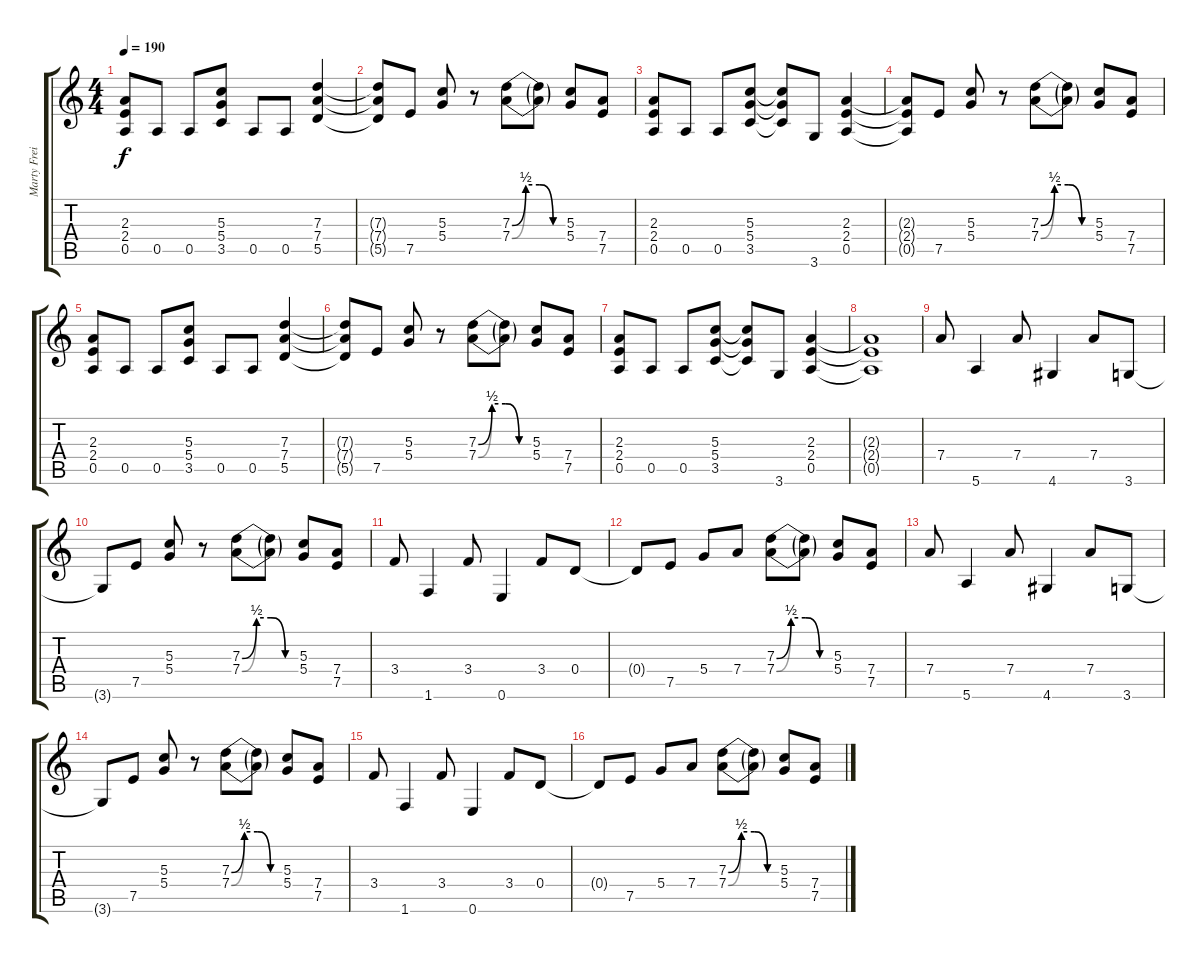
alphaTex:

\track ("Marty Freidman" "Marty Frei") {instrument distortionguitar}
\staff {score tabs}
\tuning (E4 B3 G3 D3 A2 E2) {hide}
\ts (4 4)
\tempo 190
\clef g2
\ks c
(2.3 2.4 0.5).8{dy f} 0.5.8 0.5.8 (5.3 5.4 3.5).8 0.5.8 0.5.8 (7.3 7.4 5.5).4 |
(7.3{t} 7.4{t} 5.5{t}).8 7.5.8 (5.3 5.4).8 r.8 (7.3{be (custom 0 0 15 2 30 2 45 0 60 0)} 7.4{be (custom 0 0 15 2 30 2 45 0 60 0)}).8 (7.3{t} 7.4{t}).8 (5.3 5.4).8 (7.4 7.5).8 |
(2.3 2.4 0.5).8 0.5.8 0.5.8 (5.3 5.4 3.5).8 (5.3{t} 5.4{t} 3.5{t}).8 3.6.8 (2.3 2.4 0.5).4 |
(2.3{t} 2.4{t} 0.5{t}).8 7.5.8 (5.3 5.4).8 r.8 (7.3{be (custom 0 0 15 2 30 2 45 0 60 0)} 7.4{be (custom 0 0 15 2 30 2 45 0 60 0)}).8 (7.3{t} 7.4{t}).8 (5.3 5.4).8 (7.4 7.5).8 |
(2.3 2.4 0.5).8 0.5.8 0.5.8 (5.3 5.4 3.5).8 0.5.8 0.5.8 (7.3 7.4 5.5).4 |
(7.3{t} 7.4{t} 5.5{t}).8 7.5.8 (5.3 5.4).8 r.8 (7.3{be (custom 0 0 15 2 30 2 45 0 60 0)} 7.4{be (custom 0 0 15 2 30 2 45 0 60 0)}).8 (7.3{t} 7.4{t}).8 (5.3 5.4).8 (7.4 7.5).8 |
(2.3 2.4 0.5).8 0.5.8 0.5.8 (5.3 5.4 3.5).8 (5.3{t} 5.4{t} 3.5{t}).8 3.6.8 (2.3 2.4 0.5).4 |
(2.3{t} 2.4{t} 0.5{t}).1 |
7.4.8 5.6.4 7.4.8 4.6.4 7.4.8 3.6.8 |
3.6{t}.8 7.5.8 (5.3 5.4).8 r.8 (7.3{be (custom 0 0 15 2 30 2 45 0 60 0)} 7.4{be (custom 0 0 15 2 30 2 45 0 60 0)}).8 (7.3{t} 7.4{t}).8 (5.3 5.4).8 (7.4 7.5).8 |
3.4.8 1.6.4 3.4.8 0.6.4 3.4.8 0.4.8 |
0.4{t}.8 7.5.8 5.4.8 7.4.8 (7.3{be (custom 0 0 15 2 30 2 45 0 60 0)} 7.4{be (custom 0 0 15 2 30 2 45 0 60 0)}).8 (7.3{t} 7.4{t}).8 (5.3 5.4).8 (7.4 7.5).8 |
7.4.8 5.6.4 7.4.8 4.6.4 7.4.8 3.6.8 |
3.6{t}.8 7.5.8 (5.3 5.4).8 r.8 (7.3{be (custom 0 0 15 2 30 2 45 0 60 0)} 7.4{be (custom 0 0 15 2 30 2 45 0 60 0)}).8 (7.3{t} 7.4{t}).8 (5.3 5.4).8 (7.4 7.5).8 |
3.4.8 1.6.4 3.4.8 0.6.4 3.4.8 0.4.8 |
0.4{t}.8 7.5.8 5.4.8 7.4.8 (7.3{be (custom 0 0 15 2 30 2 45 0 60 0)} 7.4{be (custom 0 0 15 2 30 2 45 0 60 0)}).8 (7.3{t} 7.4{t}).8 (5.3 5.4).8 (7.4 7.5).8
